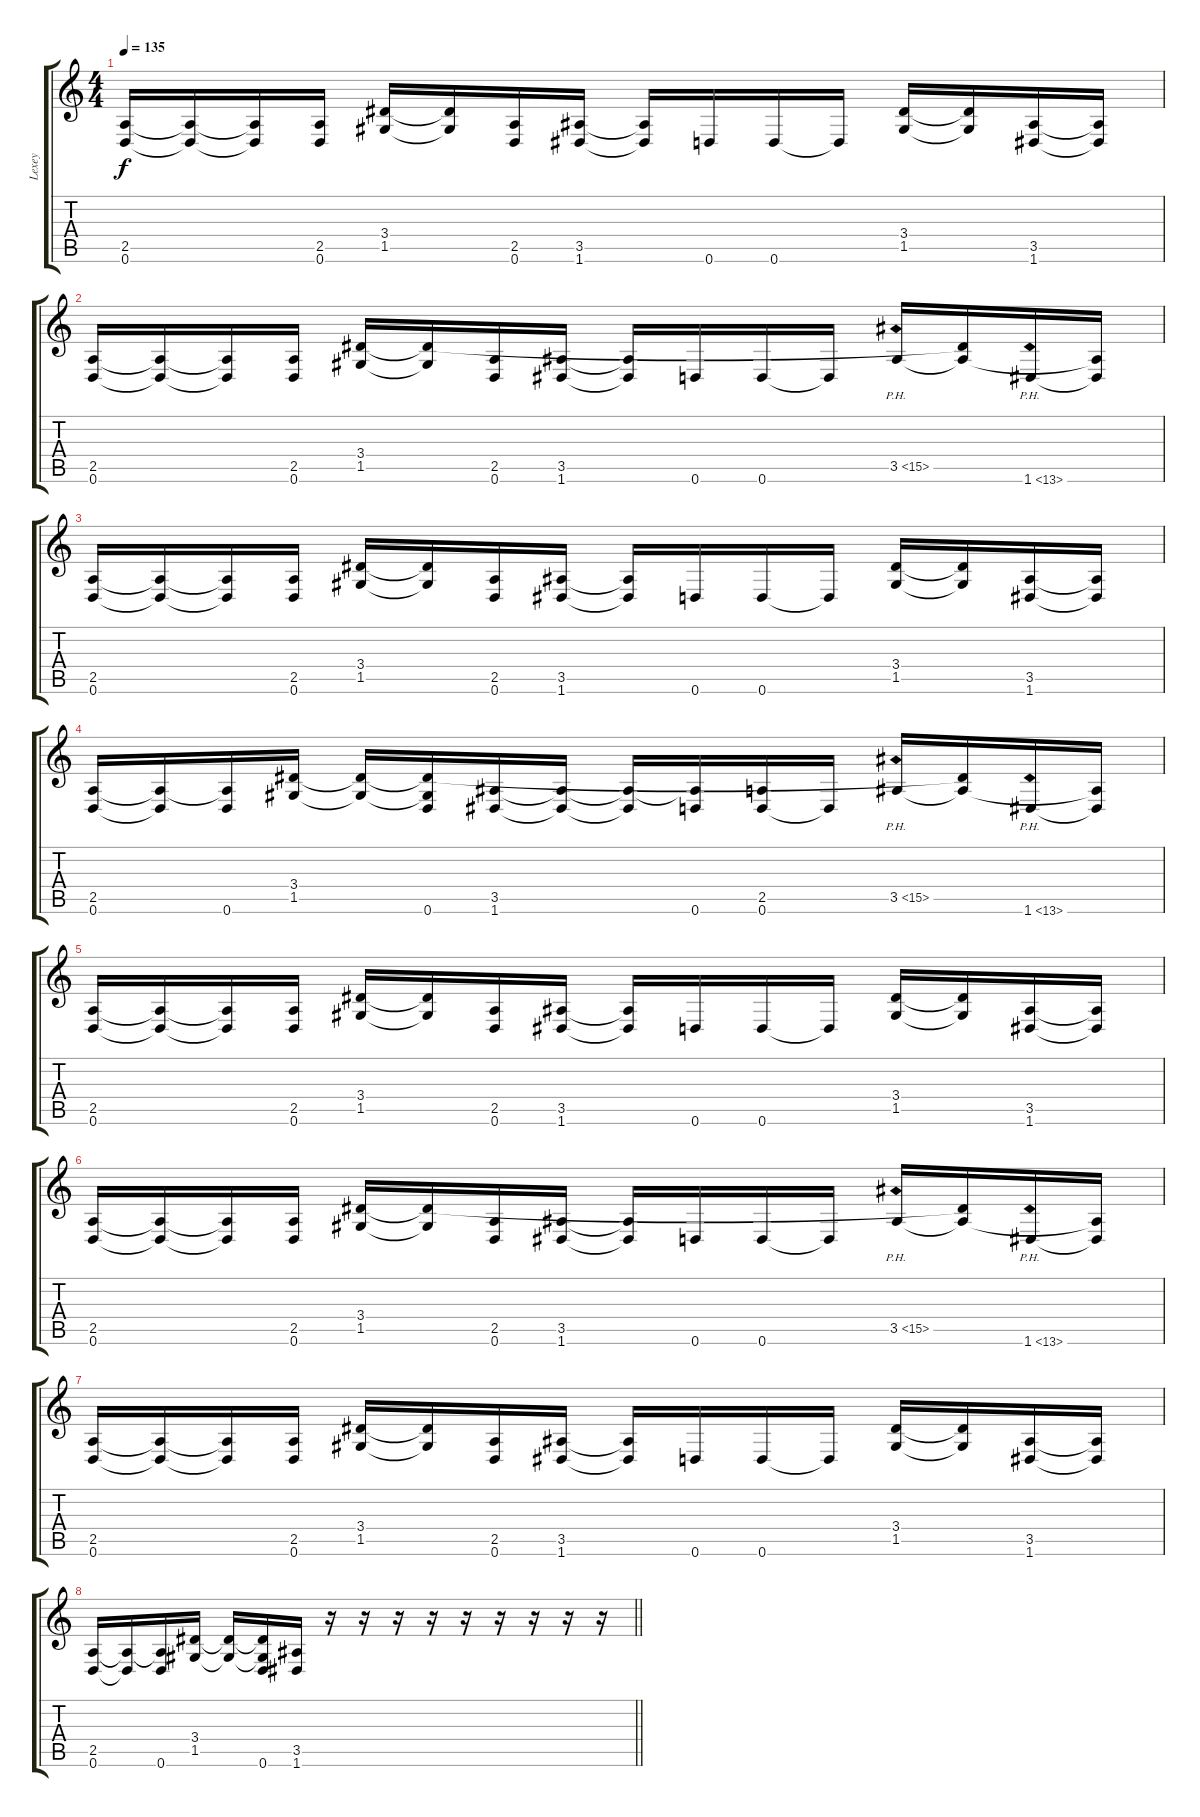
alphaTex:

\track ("Lexey" "Lexey") {mute instrument distortionguitar}
\staff {score tabs}
\tuning (D4 A3 F3 C3 G2 D2) {hide}
\ts (4 4)
\tempo 135
\clef g2
\ks c
(2.5 0.6).16{dy f} (2.5{t} 0.6{t}).16 (2.5{t} 0.6{t}).16 (2.5 0.6).16 (3.4 1.5).16 (3.4{t} 1.5{t}).16 (2.5 0.6).16 (3.5 1.6).16 (3.5{t} 1.6{t}).16 0.6.16 0.6.16 0.6{t}.16 (3.4 1.5).16 (3.4{t} 1.5{t}).16 (3.5 1.6).16 (3.5{t} 1.6{t}).16 |
(2.5 0.6).16 (2.5{t} 0.6{t}).16 (2.5{t} 0.6{t}).16 (2.5 0.6).16 (3.4 1.5).16 (3.4{t} 1.5{t}).16 (2.5 0.6).16 (3.5 1.6).16 (3.5{t} 1.6{t}).16 0.6.16 0.6.16 0.6{t}.16 3.5{ph 12}.16 (3.4{t} 3.5{t}).16 1.6{ph 12}.16 (3.5{t} 1.6{t}).16 |
(2.5 0.6).16 (2.5{t} 0.6{t}).16 (2.5{t} 0.6{t}).16 (2.5 0.6).16 (3.4 1.5).16 (3.4{t} 1.5{t}).16 (2.5 0.6).16 (3.5 1.6).16 (3.5{t} 1.6{t}).16 0.6.16 0.6.16 0.6{t}.16 (3.4 1.5).16 (3.4{t} 1.5{t}).16 (3.5 1.6).16 (3.5{t} 1.6{t}).16 |
(2.5 0.6).16 (2.5{t} 0.6{t}).16 (2.5{t} 0.6).16 (3.4 1.5).16 (3.4{t} 1.5{t}).16 (3.4{t} 1.5{t} 0.6).16 (3.5 1.6).16 (3.5{t} 1.6{t}).16 (3.5{t} 1.6{t}).16 (3.5{t} 0.6).16 (2.5 0.6).16 0.6{t}.16 3.5{ph 12}.16 (3.4{t} 3.5{t}).16 1.6{ph 12}.16 (3.5{t} 1.6{t}).16 |
(2.5 0.6).16 (2.5{t} 0.6{t}).16 (2.5{t} 0.6{t}).16 (2.5 0.6).16 (3.4 1.5).16 (3.4{t} 1.5{t}).16 (2.5 0.6).16 (3.5 1.6).16 (3.5{t} 1.6{t}).16 0.6.16 0.6.16 0.6{t}.16 (3.4 1.5).16 (3.4{t} 1.5{t}).16 (3.5 1.6).16 (3.5{t} 1.6{t}).16 |
(2.5 0.6).16 (2.5{t} 0.6{t}).16 (2.5{t} 0.6{t}).16 (2.5 0.6).16 (3.4 1.5).16 (3.4{t} 1.5{t}).16 (2.5 0.6).16 (3.5 1.6).16 (3.5{t} 1.6{t}).16 0.6.16 0.6.16 0.6{t}.16 3.5{ph 12}.16 (3.4{t} 3.5{t}).16 1.6{ph 12}.16 (3.5{t} 1.6{t}).16 |
(2.5 0.6).16 (2.5{t} 0.6{t}).16 (2.5{t} 0.6{t}).16 (2.5 0.6).16 (3.4 1.5).16 (3.4{t} 1.5{t}).16 (2.5 0.6).16 (3.5 1.6).16 (3.5{t} 1.6{t}).16 0.6.16 0.6.16 0.6{t}.16 (3.4 1.5).16 (3.4{t} 1.5{t}).16 (3.5 1.6).16 (3.5{t} 1.6{t}).16 |
\barLineRight lightlight
(2.5 0.6).16 (2.5{t} 0.6{t}).16 (2.5{t} 0.6).16 (3.4 1.5).16 (3.4{t} 1.5{t}).16 (3.4{t} 1.5{t} 0.6).16 (3.5 1.6).16 r.16 r.16 r.16 r.16 r.16 r.16 r.16 r.16 r.16
